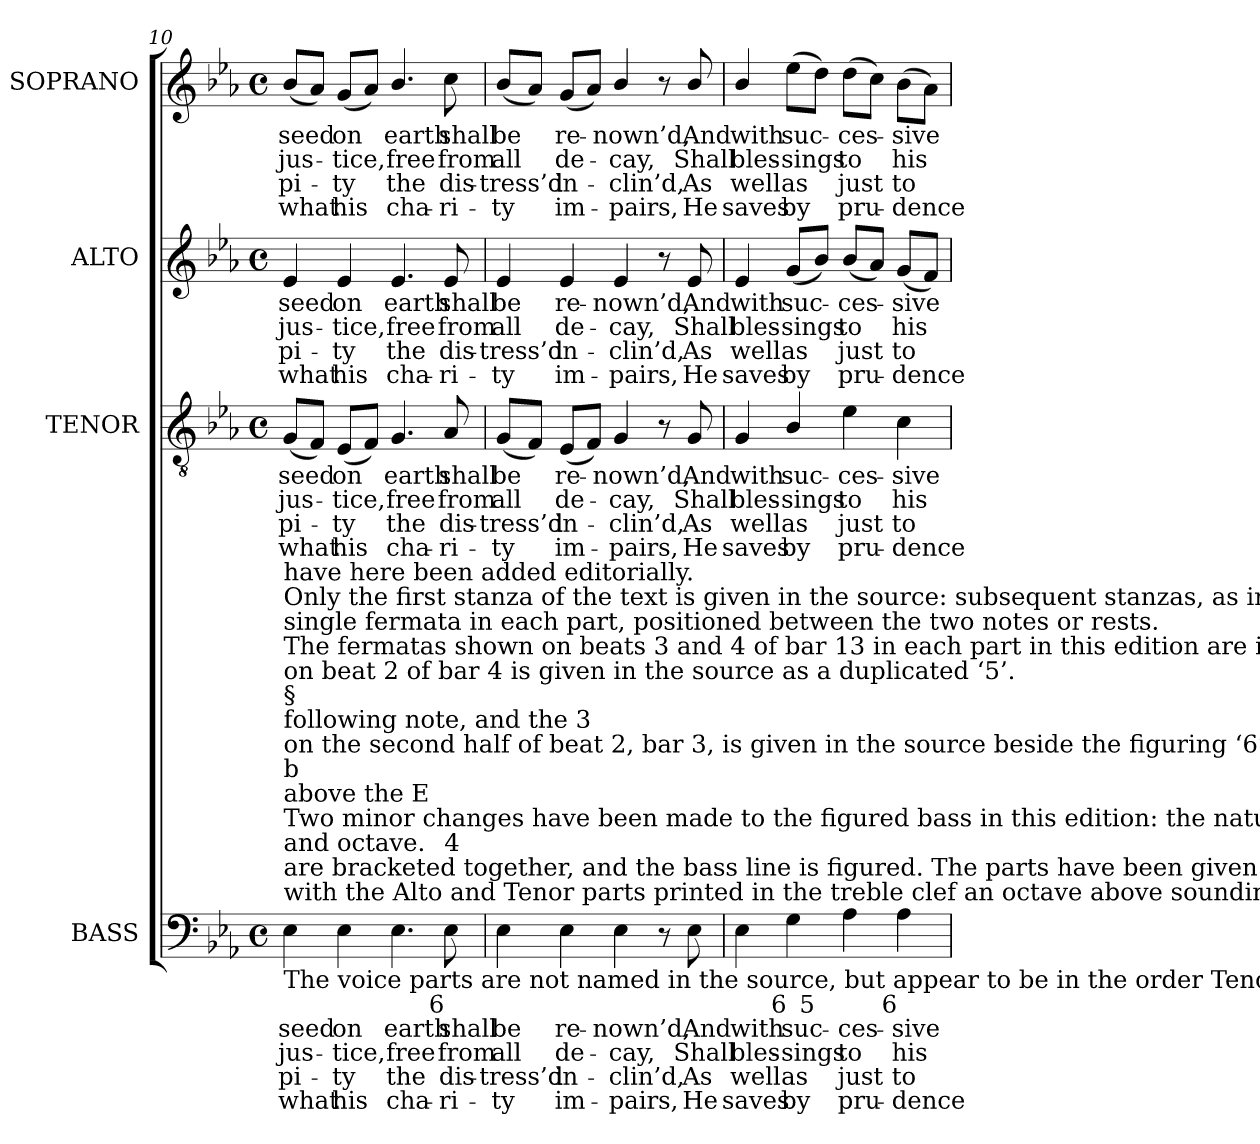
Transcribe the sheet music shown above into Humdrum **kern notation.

**kern	**text	**text	**text	**text	**kern	**text	**text	**text	**text	**kern	**text	**text	**text	**text	**kern	**text	**text	**text	**text
*part4	*part4	*part4	*part4	*part4	*part3	*part3	*part3	*part3	*part3	*part2	*part2	*part2	*part2	*part2	*part1	*part1	*part1	*part1	*part1
*staff4	*staff4	*staff4	*staff4	*staff4	*staff3	*staff3	*staff3	*staff3	*staff3	*staff2	*staff2	*staff2	*staff2	*staff2	*staff1	*staff1	*staff1	*staff1	*staff1
*I"BASS	*	*	*	*	*I"TENOR	*	*	*	*	*I"ALTO	*	*	*	*	*I"SOPRANO	*	*	*	*
*I'B.	*	*	*	*	*I'T.	*	*	*	*	*I'A.	*	*	*	*	*I'S.	*	*	*	*
!!LO:PB:g=z
*clefF4	*	*	*	*	*clefGv2	*	*	*	*	*clefG2	*	*	*	*	*clefG2	*	*	*	*
*	*	*	*	*	*ITrd7c12	*	*	*	*	*	*	*	*	*	*	*	*	*	*
*k[b-e-a-]	*	*	*	*	*k[b-e-a-]	*	*	*	*	*k[b-e-a-]	*	*	*	*	*k[b-e-a-]	*	*	*	*
*E-:	*	*	*	*	*E-:	*	*	*	*	*E-:	*	*	*	*	*E-:	*	*	*	*
*M4/4	*	*	*	*	*M4/4	*	*	*	*	*M4/4	*	*	*	*	*M4/4	*	*	*	*
*met(c)	*	*	*	*	*met(c)	*	*	*	*	*met(c)	*	*	*	*	*met(c)	*	*	*	*
=10	=10	=10	=10	=10	=10	=10	=10	=10	=10	=10	=10	=10	=10	=10	=10	=10	=10	=10	=10
!	!LO:LY:b:color=#000000	!LO:LY:b:color=#000000	!LO:LY:b:color=#000000	!LO:LY:b:color=#000000	!	!	!	!	!	!	!	!	!	!	!	!	!	!	!
!	!	!	!	!	!	!LO:LY:b:color=#000000	!LO:LY:b:color=#000000	!LO:LY:b:color=#000000	!LO:LY:b:color=#000000	!	!	!	!	!	!	!	!	!	!
!	!	!	!	!	!	!	!	!	!	!	!LO:LY:b:color=#000000	!LO:LY:b:color=#000000	!LO:LY:b:color=#000000	!LO:LY:b:color=#000000	!	!	!	!	!
!LO:TX:b:t=The voice parts are not named in the source, but appear to be in the order Tenor - Alto - Soprano (Air) - Bass,	!	!	!	!	!	!	!	!	!	!	!	!	!	!	!	!	!	!	!
!LO:TX:t=with the Alto and Tenor parts printed in the treble clef an octave above sounding pitch&colon; the air and bass parts	!	!	!	!	!	!	!	!	!	!	!	!	!	!	!	!	!	!	!
!LO:TX:t=are bracketed together, and the bass line is figured. The parts have been given here in their usual order, clef	!	!	!	!	!	!	!	!	!	!	!	!	!	!	!	!	!	!	!
!LO:TX:t=and octave.	!	!	!	!	!	!	!	!	!	!	!	!	!	!	!	!	!	!	!
!LO:TX:t=Two minor changes have been made to the figured bass in this edition&colon; the natural sign applying to the 4th	!	!	!	!	!	!	!	!	!	!	!	!	!	!	!	!	!	!	!
!LO:TX:t=above the E	!	!	!	!	!	!	!	!	!	!	!	!	!	!	!	!	!	!	!
!LO:TX:t=b	!	!	!	!	!	!	!	!	!	!	!	!	!	!	!	!	!	!	!
!LO:TX:t=on the second half of beat 2, bar 3, is given in the source beside the figuring ‘6’ applying to the	!	!	!	!	!	!	!	!	!	!	!	!	!	!	!	!	!	!	!
!LO:TX:t=following note, and the 3	!	!	!	!	!	!	!	!	!	!	!	!	!	!	!	!	!	!	!
!LO:TX:t=§	!	!	!	!	!	!	!	!	!	!	!	!	!	!	!	!	!	!	!
!LO:TX:t=on beat 2 of bar 4 is given in the source as a duplicated ‘5’.	!	!	!	!	!	!	!	!	!	!	!	!	!	!	!	!	!	!	!
!LO:TX:t=The fermatas shown on beats 3 and 4 of bar 13 in each part in this edition are indicated in the source by a	!	!	!	!	!	!	!	!	!	!	!	!	!	!	!	!	!	!	!
!LO:TX:t=single fermata in each part, positioned between the two notes or rests.	!	!	!	!	!	!	!	!	!	!	!	!	!	!	!	!	!	!	!
!LO:TX:t=Only the first stanza of the text is given in the source&colon; subsequent stanzas, as indicated by the tune’s heading,	!	!	!	!	!	!	!	!	!	!	!	!	!	!	!	!	!	!	!
!LO:TX:t=have here been added editorially.	!	!	!	!	!	!	!	!	!	!	!	!	!	!	!	!	!	!	!
!	!	!	!	!	!	!	!	!	!	!	!	!	!	!	!	!LO:LY:b:color=#000000	!LO:LY:b:color=#000000	!LO:LY:b:color=#000000	!LO:LY:b:color=#000000
4E-i\	seed	jus-	pi-	-what	(8GGi/L	seed	jus-	pi-	-what	4e-i/	seed	jus-	pi-	-what	(8b-i/L	seed	jus-	pi-	-what
.	.	.	.	.	8FFi/J)	.	.	.	.	.	.	.	.	.	8a-i/J)	.	.	.	.
!	!LO:LY:b:color=#000000	!LO:LY:b:color=#000000	!LO:LY:b:color=#000000	!LO:LY:b:color=#000000	!	!	!	!	!	!	!	!	!	!	!	!	!	!	!
!	!	!	!	!	!	!LO:LY:b:color=#000000	!LO:LY:b:color=#000000	!LO:LY:b:color=#000000	!LO:LY:b:color=#000000	!	!	!	!	!	!	!	!	!	!
!	!	!	!	!	!	!	!	!	!	!	!LO:LY:b:color=#000000	!LO:LY:b:color=#000000	!LO:LY:b:color=#000000	!LO:LY:b:color=#000000	!	!	!	!	!
!	!	!	!	!	!	!	!	!	!	!	!	!	!	!	!	!LO:LY:b:color=#000000	!LO:LY:b:color=#000000	!LO:LY:b:color=#000000	!LO:LY:b:color=#000000
4E-i\	on	-tice,	ty	his	(8EE-i/L	on	-tice,	ty	his	4e-i/	on	-tice,	ty	his	(8gi/L	on	-tice,	ty	his
.	.	.	.	.	8FFi/J)	.	.	.	.	.	.	.	.	.	8a-i/J)	.	.	.	.
!	!LO:LY:b:color=#000000	!LO:LY:b:color=#000000	!LO:LY:b:color=#000000	!LO:LY:b:color=#000000	!	!	!	!	!	!	!	!	!	!	!	!	!	!	!
!	!	!	!	!	!	!LO:LY:b:color=#000000	!LO:LY:b:color=#000000	!LO:LY:b:color=#000000	!LO:LY:b:color=#000000	!	!	!	!	!	!	!	!	!	!
!	!	!	!	!	!	!	!	!	!	!	!LO:LY:b:color=#000000	!LO:LY:b:color=#000000	!LO:LY:b:color=#000000	!LO:LY:b:color=#000000	!	!	!	!	!
!	!	!	!	!	!	!	!	!	!	!	!	!	!	!	!	!LO:LY:b:color=#000000	!LO:LY:b:color=#000000	!LO:LY:b:color=#000000	!LO:LY:b:color=#000000
4.E-i\	earth	free	the	cha-	4.GGi/	earth	free	the	cha-	4.e-i/	earth	free	the	cha-	4.b-i/	earth	free	the	cha-
!	!LO:LY:b:color=#000000	!LO:LY:b:color=#000000	!LO:LY:b:color=#000000	!LO:LY:b:color=#000000	!	!	!	!	!	!	!	!	!	!	!	!	!	!	!
!	!	!	!	!	!	!LO:LY:b:color=#000000	!LO:LY:b:color=#000000	!LO:LY:b:color=#000000	!LO:LY:b:color=#000000	!	!	!	!	!	!	!	!	!	!
!	!	!	!	!	!	!	!	!	!	!	!LO:LY:b:color=#000000	!LO:LY:b:color=#000000	!LO:LY:b:color=#000000	!LO:LY:b:color=#000000	!	!	!	!	!
!LO:TX:b:rj:t=6	!	!	!	!	!	!	!	!	!	!	!	!	!	!	!	!	!	!	!
!LO:TX:t=4	!	!	!	!	!	!	!	!	!	!	!	!	!	!	!	!	!	!	!
!	!	!	!	!	!	!	!	!	!	!	!	!	!	!	!	!LO:LY:b:color=#000000	!LO:LY:b:color=#000000	!LO:LY:b:color=#000000	!LO:LY:b:color=#000000
8E-i\	shall	from	-dis-	-ri-	8AA-i/	shall	from	-dis-	-ri-	8e-i/	shall	from	-dis-	-ri-	8cci\	shall	from	-dis-	-ri-
=11	=11	=11	=11	=11	=11	=11	=11	=11	=11	=11	=11	=11	=11	=11	=11	=11	=11	=11	=11
!	!LO:LY:b:color=#000000	!LO:LY:b:color=#000000	!LO:LY:b:color=#000000	!LO:LY:b:color=#000000	!	!	!	!	!	!	!	!	!	!	!	!	!	!	!
!	!	!	!	!	!	!LO:LY:b:color=#000000	!LO:LY:b:color=#000000	!LO:LY:b:color=#000000	!LO:LY:b:color=#000000	!	!	!	!	!	!	!	!	!	!
!	!	!	!	!	!	!	!	!	!	!	!LO:LY:b:color=#000000	!LO:LY:b:color=#000000	!LO:LY:b:color=#000000	!LO:LY:b:color=#000000	!	!	!	!	!
!	!	!	!	!	!	!	!	!	!	!	!	!	!	!	!	!LO:LY:b:color=#000000	!LO:LY:b:color=#000000	!LO:LY:b:color=#000000	!LO:LY:b:color=#000000
4E-i\	be	all	-tress’d	ty	(8GGi/L	be	all	-tress’d	ty	4e-i/	be	all	-tress’d	ty	(8b-i/L	be	all	-tress’d	ty
.	.	.	.	.	8FFi/J)	.	.	.	.	.	.	.	.	.	8a-i/J)	.	.	.	.
!	!LO:LY:b:color=#000000	!LO:LY:b:color=#000000	!LO:LY:b:color=#000000	!LO:LY:b:color=#000000	!	!	!	!	!	!	!	!	!	!	!	!	!	!	!
!	!	!	!	!	!	!LO:LY:b:color=#000000	!LO:LY:b:color=#000000	!LO:LY:b:color=#000000	!LO:LY:b:color=#000000	!	!	!	!	!	!	!	!	!	!
!	!	!	!	!	!	!	!	!	!	!	!LO:LY:b:color=#000000	!LO:LY:b:color=#000000	!LO:LY:b:color=#000000	!LO:LY:b:color=#000000	!	!	!	!	!
!	!	!	!	!	!	!	!	!	!	!	!	!	!	!	!	!LO:LY:b:color=#000000	!LO:LY:b:color=#000000	!LO:LY:b:color=#000000	!LO:LY:b:color=#000000
4E-i\	re-	de-	in-	-im-	(8EE-i/L	re-	de-	in-	-im-	4e-i/	re-	de-	in-	-im-	(8gi/L	re-	de-	in-	-im-
.	.	.	.	.	8FFi/J)	.	.	.	.	.	.	.	.	.	8a-i/J)	.	.	.	.
!	!LO:LY:b:color=#000000	!LO:LY:b:color=#000000	!LO:LY:b:color=#000000	!LO:LY:b:color=#000000	!	!	!	!	!	!	!	!	!	!	!	!	!	!	!
!	!	!	!	!	!	!LO:LY:b:color=#000000	!LO:LY:b:color=#000000	!LO:LY:b:color=#000000	!LO:LY:b:color=#000000	!	!	!	!	!	!	!	!	!	!
!	!	!	!	!	!	!	!	!	!	!	!LO:LY:b:color=#000000	!LO:LY:b:color=#000000	!LO:LY:b:color=#000000	!LO:LY:b:color=#000000	!	!	!	!	!
!	!	!	!	!	!	!	!	!	!	!	!	!	!	!	!	!LO:LY:b:color=#000000	!LO:LY:b:color=#000000	!LO:LY:b:color=#000000	!LO:LY:b:color=#000000
4E-i\	-nown’d,	-cay,	-clin’d,	pairs,	4GGi/	-nown’d,	-cay,	-clin’d,	pairs,	4e-i/	-nown’d,	-cay,	-clin’d,	pairs,	4b-i/	-nown’d,	-cay,	-clin’d,	pairs,
8r	.	.	.	.	8r	.	.	.	.	8r	.	.	.	.	8r	.	.	.	.
!	!LO:LY:b:color=#000000	!LO:LY:b:color=#000000	!LO:LY:b:color=#000000	!LO:LY:b:color=#000000	!	!	!	!	!	!	!	!	!	!	!	!	!	!	!
!	!	!	!	!	!	!LO:LY:b:color=#000000	!LO:LY:b:color=#000000	!LO:LY:b:color=#000000	!LO:LY:b:color=#000000	!	!	!	!	!	!	!	!	!	!
!	!	!	!	!	!	!	!	!	!	!	!LO:LY:b:color=#000000	!LO:LY:b:color=#000000	!LO:LY:b:color=#000000	!LO:LY:b:color=#000000	!	!	!	!	!
!	!	!	!	!	!	!	!	!	!	!	!	!	!	!	!	!LO:LY:b:color=#000000	!LO:LY:b:color=#000000	!LO:LY:b:color=#000000	!LO:LY:b:color=#000000
8E-i\	And	Shall	As	He	8GGi/	And	Shall	As	He	8e-i/	And	Shall	As	He	8b-i/	And	Shall	As	He
=12	=12	=12	=12	=12	=12	=12	=12	=12	=12	=12	=12	=12	=12	=12	=12	=12	=12	=12	=12
!	!LO:LY:b:color=#000000	!LO:LY:b:color=#000000	!LO:LY:b:color=#000000	!LO:LY:b:color=#000000	!	!	!	!	!	!	!	!	!	!	!	!	!	!	!
!	!	!	!	!	!	!LO:LY:b:color=#000000	!LO:LY:b:color=#000000	!LO:LY:b:color=#000000	!LO:LY:b:color=#000000	!	!	!	!	!	!	!	!	!	!
!	!	!	!	!	!	!	!	!	!	!	!LO:LY:b:color=#000000	!LO:LY:b:color=#000000	!LO:LY:b:color=#000000	!LO:LY:b:color=#000000	!	!	!	!	!
!	!	!	!	!	!	!	!	!	!	!	!	!	!	!	!	!LO:LY:b:color=#000000	!LO:LY:b:color=#000000	!LO:LY:b:color=#000000	!LO:LY:b:color=#000000
*^	*	*	*	*	*	*	*	*	*	*	*	*	*	*	*	*	*	*	*
4E-i\	4.ryy	with	bles-	well	saves	4GGi/	with	bles-	well	saves	4e-i/	with	bles-	well	saves	4b-i/	with	bles-	well	saves
!	!	!LO:LY:b:color=#000000	!LO:LY:b:color=#000000	!LO:LY:b:color=#000000	!LO:LY:b:color=#000000	!	!	!	!	!	!	!	!	!	!	!	!	!	!	!
!	!	!	!	!	!	!	!LO:LY:b:color=#000000	!LO:LY:b:color=#000000	!LO:LY:b:color=#000000	!LO:LY:b:color=#000000	!	!	!	!	!	!	!	!	!	!
!	!	!	!	!	!	!	!	!	!	!	!	!LO:LY:b:color=#000000	!LO:LY:b:color=#000000	!LO:LY:b:color=#000000	!LO:LY:b:color=#000000	!	!	!	!	!
!LO:TX:b:rj:t=6	!	!	!	!	!	!	!	!	!	!	!	!	!	!	!	!	!	!	!	!
!	!	!	!	!	!	!	!	!	!	!	!	!	!	!	!	!	!LO:LY:b:color=#000000	!LO:LY:b:color=#000000	!LO:LY:b:color=#000000	!LO:LY:b:color=#000000
4Gi\	.	suc-	-sings	as	by	4BB-i/	suc-	-sings	as	by	(8gi/L	suc-	-sings	as	by	(8ee-i\L	suc-	-sings	as	by
!	!LO:TX:b:rj:t=5	!	!	!	!	!	!	!	!	!	!	!	!	!	!	!	!	!	!	!
.	2ryy	.	.	.	.	.	.	.	.	.	8b-i/J)	.	.	.	.	8ddi\J)	.	.	.	.
!	!	!LO:LY:b:color=#000000	!LO:LY:b:color=#000000	!LO:LY:b:color=#000000	!LO:LY:b:color=#000000	!	!	!	!	!	!	!	!	!	!	!	!	!	!	!
!	!	!	!	!	!	!	!LO:LY:b:color=#000000	!LO:LY:b:color=#000000	!LO:LY:b:color=#000000	!LO:LY:b:color=#000000	!	!	!	!	!	!	!	!	!	!
!	!	!	!	!	!	!	!	!	!	!	!	!LO:LY:b:color=#000000	!LO:LY:b:color=#000000	!LO:LY:b:color=#000000	!LO:LY:b:color=#000000	!	!	!	!	!
!	!	!	!	!	!	!	!	!	!	!	!	!	!	!	!	!	!LO:LY:b:color=#000000	!LO:LY:b:color=#000000	!LO:LY:b:color=#000000	!LO:LY:b:color=#000000
4A-i\	.	-ces-	to	just	pru-	4E-i\	-ces-	to	just	pru-	(8b-i/L	-ces-	to	just	pru-	(8ddi\L	-ces-	to	just	pru-
.	.	.	.	.	.	.	.	.	.	.	8a-i/J)	.	.	.	.	8cci\J)	.	.	.	.
!	!	!LO:LY:b:color=#000000	!LO:LY:b:color=#000000	!LO:LY:b:color=#000000	!LO:LY:b:color=#000000	!	!	!	!	!	!	!	!	!	!	!	!	!	!	!
!	!	!	!	!	!	!	!LO:LY:b:color=#000000	!LO:LY:b:color=#000000	!LO:LY:b:color=#000000	!LO:LY:b:color=#000000	!	!	!	!	!	!	!	!	!	!
!	!	!	!	!	!	!	!	!	!	!	!	!LO:LY:b:color=#000000	!LO:LY:b:color=#000000	!LO:LY:b:color=#000000	!LO:LY:b:color=#000000	!	!	!	!	!
!LO:TX:b:rj:t=6	!	!	!	!	!	!	!	!	!	!	!	!	!	!	!	!	!	!	!	!
!	!	!	!	!	!	!	!	!	!	!	!	!	!	!	!	!	!LO:LY:b:color=#000000	!LO:LY:b:color=#000000	!LO:LY:b:color=#000000	!LO:LY:b:color=#000000
4A-i\	.	-sive	his	-to	dence	4Ci\	-sive	his	-to	dence	(8gi/L	-sive	his	-to	dence	(8b-i\L	-sive	his	-to	dence
.	8ryy	.	.	.	.	.	.	.	.	.	8fi/J)	.	.	.	.	8a-i\J)	.	.	.	.
*v	*v	*	*	*	*	*	*	*	*	*	*	*	*	*	*	*	*	*	*	*
=	=	=	=	=	=	=	=	=	=	=	=	=	=	=	=	=	=	=	=
*-	*-	*-	*-	*-	*-	*-	*-	*-	*-	*-	*-	*-	*-	*-	*-	*-	*-	*-	*-
